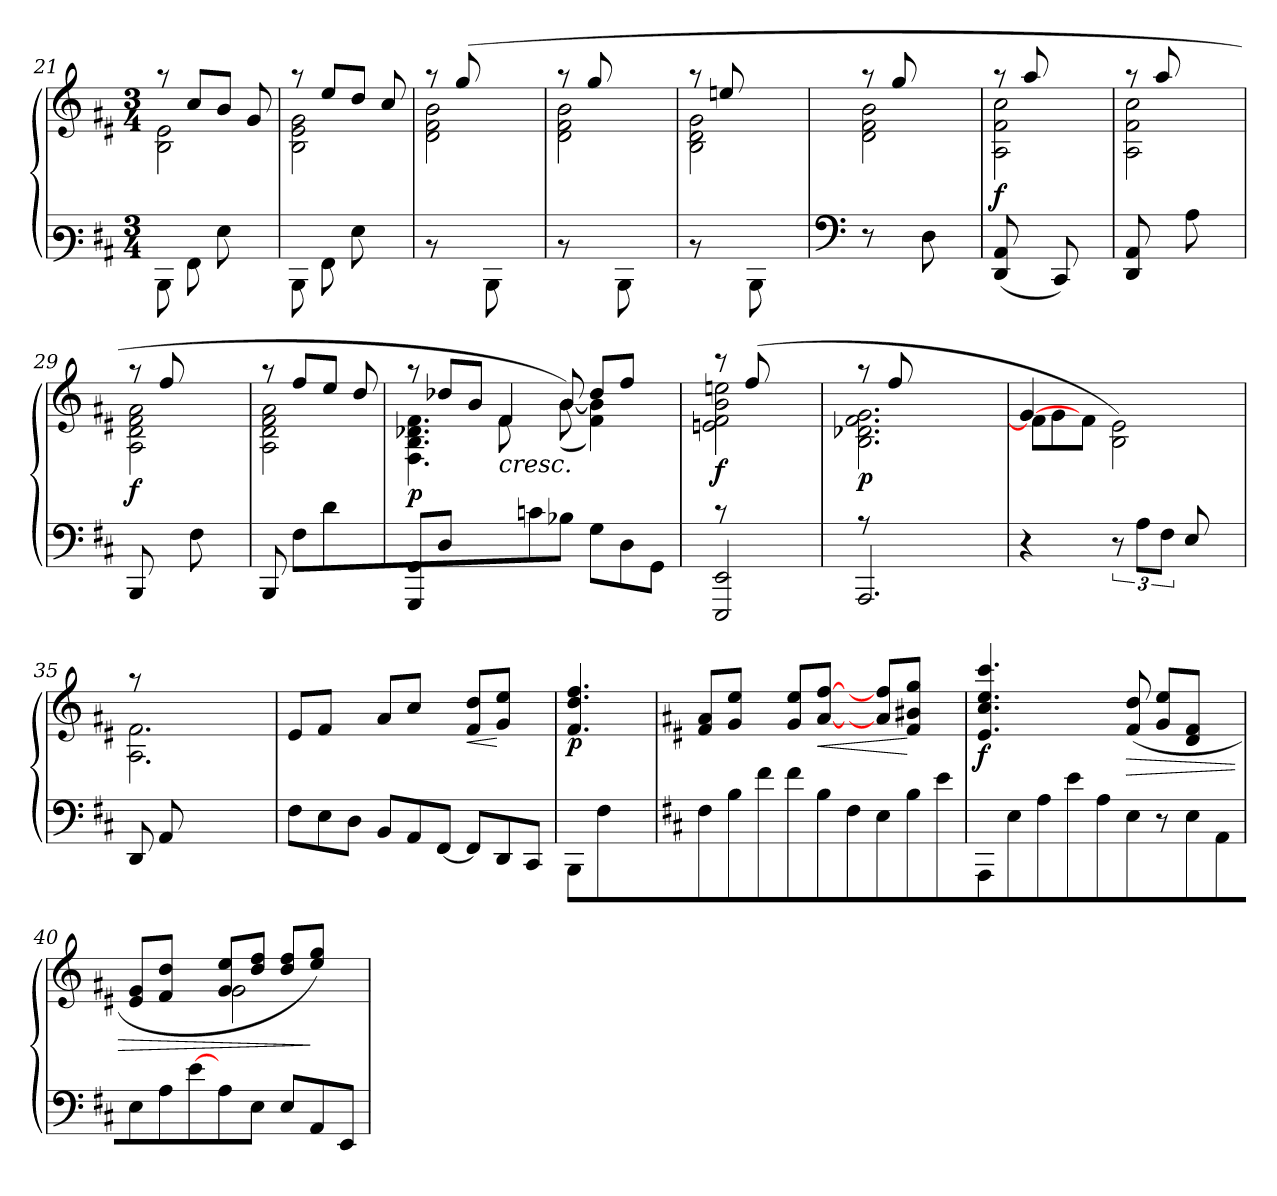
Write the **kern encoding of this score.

**kern	**kern	**dynam
*part1	*part1	*part1
*staff2	*staff1	*staff1/2
*clefF3	*clefG3	*
*k[f#c#]	*k[f#c#]	*
*M3/4	*M3/4	*
=21	=21	=21
*	*^	*
8DD\L	8rff	2G\ 2c#\	.
8AA\	8a/L	.	.
8G\	8g/J	.	.
8ryy	8e/L	.	.
!!LO:LB:g=z	!!
=22	=22	=22	=22
8DD\L	8rff	2G\ 2c#\ 2e\	.
8AA\	8cc#/L	.	.
8G\	8b/J	.	.
8ryy	8a/L	.	.
=23	=23	=23	=23
*^	*	*	*
4ryy	8rD	8rff	2B\ 2d\ 2g\	.
.	8ryy	(<8ee/L	.	.
8DD\L	4ryy	4ryy	.	.
8ryy	.	.	.	.
=24	=24	=24	=24	=24
4ryy	8rD	8rff	2B\ 2d\ 2g\	.
.	8ryy	8ee/L	.	.
8DD\L	4ryy	4ryy	.	.
8ryy	.	.	.	.
=25	=25	=25	=25	=25
4ryy	8rD	8rff	2G\ 2B\ 2e\	.
.	8ryy	8ccn/L	.	.
8DD\L	4ryy	4ryy	.	.
8ryy	.	.	.	.
!!LO:LB:g=z	!!
=26	=26	=26	=26	=26
*clefF4	*	*	*	*
4ryy	8r	8rff	2B\ 2d\ 2g\	.
.	8ryy	8ee/L	.	.
8D\L	4ryy	4ryy	.	.
8ryy	.	.	.	.
=27	=27	=27	=27	=27
!	!	!	!	!LO:DY:b
4ryy	(<8DD/ 8AA/	8rff	2F#\ 2d\ 2a\	f
.	8ryy	8ff#/L	.	.
8CC#/L)	4ryy	4ryy	.	.
8ryy	.	.	.	.
=28	=28	=28	=28	=28
4ryy	8DD/ 8AA/	8rff	2F#\ 2d\ 2a\	.
.	8ryy	8ff#/L	.	.
8A\L	4ryy	4ryy	.	.
8ryy	.	.	.	.
=29	=29	=29	=29	=29
!	!	!	!	!LO:DY:b
4ryy	8BBB/	8rff	2F#\ 2B\ 2d\ 2f#\	f
.	8ryy	8dd/L	.	.
8F#\L	4ryy	4ryy	.	.
8ryy	.	.	.	.
*v	*v	*	*	*
!!LO:LB:g=z	!!
=30	=30	=30	=30
8BBB/	8rff	2F#\ 2B\ 2d\ 2f#\	.
8F#\L	8dd/L	.	.
8d\	8cc#/J	.	.
8ryy	8b/L	.	.
=31	=31	=31	=31
*^	*	*^	*
!	!	!	!	!	!LO:DY:b
2ryy	8GGG/ 8GG/L	8rff	8ryy	4.D\ 4.G\ 4.B-X\ 4.d\	p
.	8D/J	8b-X/L	8ryy@	.	.
.	2..ryy	8g/J	8ryy@	.	.
!	!	!	!	!	!LO:HP:b
.	.	4d/	8ryy@	(8d\L	<
8cn\	.	.	8ryy@	8ryy	.
8B-X\J	.	8g/)	(<[<8g\	2ryy	.
8G\L	.	8b-/L	4d\ 4g\])	.	.
8D\	.	8dd/J	.	.	.
8GG\J	.	8ryy	8ryy	.	.
*	*	*	*v	*v	*
=32	=32	=32	=32	=32
!	!	!	!	!LO:DY:b
8rc	2EEE/ 2EE/	8raa	2cn\ 2d\ 2g\ 2ccn\	f
4.ryy	.	(<8dd/L	.	.
.	.	4ryy	.	.
=33	=33	=33	=33	=33
!	!	!	!	!LO:DY:b
8rA	2.AAA/	8rff	2.G\ 2.B-X\ 2.d\ 2.e\	p
2ryy	.	8dd/L	.	.
.	.	2ryy	.	.
8ryy	.	.	.	.
*v	*v	*	*	*
!!LO:LB:g=z	!!
=34	=34	=34	=34
4r	4e/_	8d\L	.
.	.	8e\	.
8ryy	2ryy	8d\J	.
12r	.	2G\ 2c#\)	.
12A\L	.	.	.
12F#\J	.	.	.
8E/L	.	.	.
8ryy	8ryy	.	.
=35	=35	=35	=35
8DD/L	8rff	2.F#\ 2.d\	.
8AA/	2ryy	.	.
2ryy	.	.	.
.	8ryy	.	.
*	*v	*v	*
=36	=36	=36
8F#\L	8c#/L	.
8E\	8d/J	.
8D\J	8ryy	.
8BB/L	8f#/L	.
8AA/	8a/J	.
[<8FF#/J	8ryy	.
!	!	!LO:HP:b
8FF#/L]	8d/ 8b/L	<
8DD/	(8e/ 8cc#/J	[
8CC#/J	8ryy	.
=37	=37	=37
!	!	!LO:DY:b
8BBB/L	4.d/ 4.b/ 4.dd/	p
8F#/	.	.
8ryy	.	.
!!LO:PB:g=z
=38	=38	=38
*k[f#c#]	*k[f#c#]	*
8F#\L	8d/ 8f#/L	.
8B\	8e/ 8cc#/J	.
8f#\J	8ryy	.
8f#\L	8e/ 8cc#/L	.
!	!	!LO:HP:b
8B\	[<8f#/ [>8dd/J	<
8F#\J	8ryy	.
8E\L	8f#/] 8dd/]L	.
8B\	8d/ 8g#X/ 8ee/J	[
8e\J	8ryy	.
=39	=39	=39
!	!	!LO:DY:b
8AAA/L	(>4.c#/ 4.a/ 4.cc#/ 4.aa/	f
8E/	.	.
8A/J	.	.
8e\L	4ryy	.
8A\	.	.
!	!	!LO:HP:b
8E\J	(>8d/ 8b/	>
8r	8e/ 8cc#/L	.
8E/L	8B/ 8d/J	[
8AA/J	8ryy	.
=40	=40	=40
*	*^	*
8E\L	8c#/ 8e/L	4.ryy	.
8A\	8d/ 8b/J	.	.
[>8e\J	8ryy	.	.
8A\	8e/ 8cc#/L	2e\	.
8E\J	8b/ 8dd/J	.	.
8E/L	8b/ 8dd/L	.	.
8AA/	8cc#/ 8ee/J)	.	]
8EE/J	8ryy	8ryy	.
*	*v	*v	*
=	=	=
*-	*-	*-
